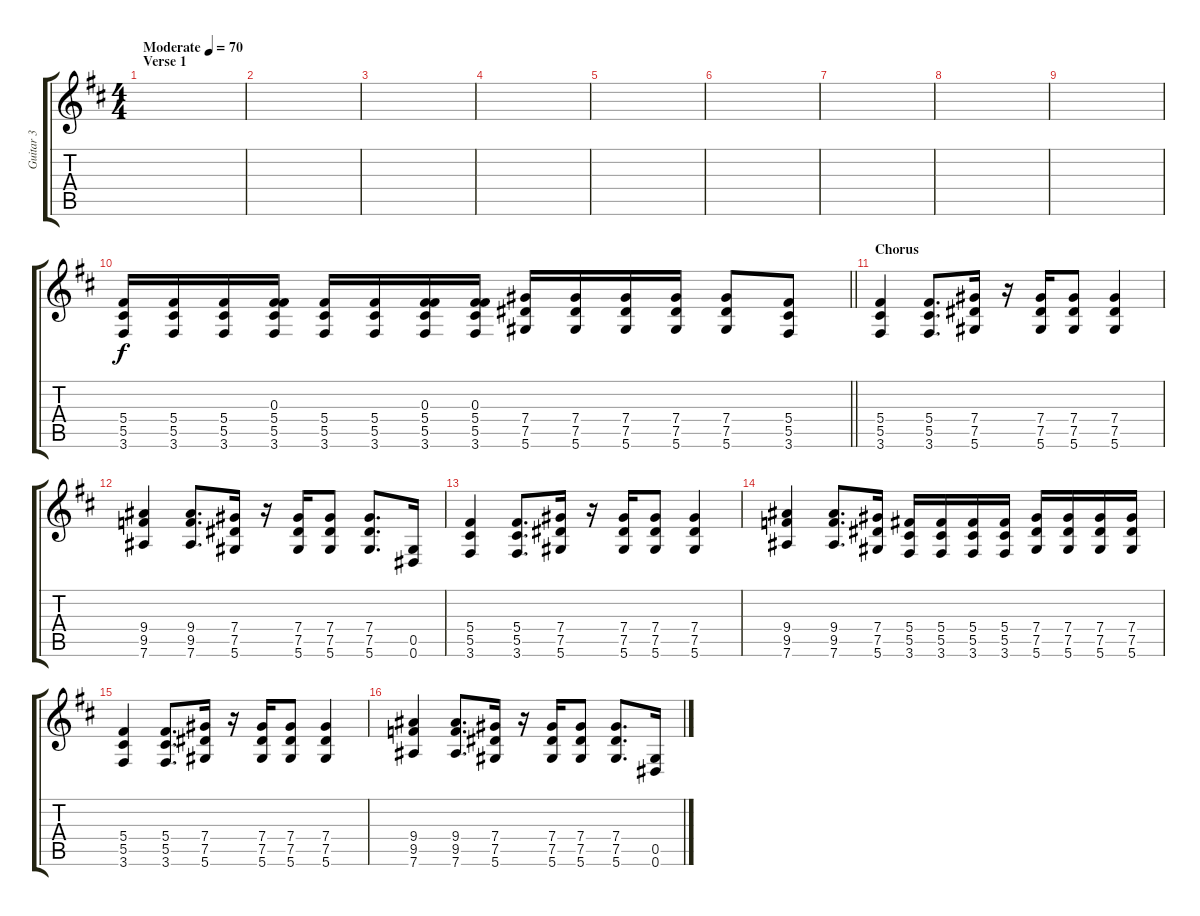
\track ("Guitar 3" "Guitar 3") {instrument distortionguitar}
\staff {score tabs}
\tuning (Eb4 Bb3 Gb3 Db3 Ab2 Eb2) {hide}
\ts (4 4)
\section ("" "Verse 1")
\tempo (70 "Moderate")
\clef g2
\ks d
|
|
|
|
|
|
|
|
|
\barLineRight lightlight
(5.4 5.5 3.6).16 (5.4 5.5 3.6).16 (5.4 5.5 3.6).16 (0.3 5.4 5.5 3.6).16 (5.4 5.5 3.6).16 (5.4 5.5 3.6).16 (0.3 5.4 5.5 3.6).16 (0.3 5.4 5.5 3.6).16 (7.4 7.5 5.6).16 (7.4 7.5 5.6).16 (7.4 7.5 5.6).16 (7.4 7.5 5.6).16 (7.4 7.5 5.6).8 (5.4 5.5 3.6).8 |
\section ("" "Chorus")
(5.4 5.5 3.6).4 (5.4 5.5 3.6).8{d} (7.4 7.5 5.6).16 r.16 (7.4 7.5 5.6).16 (7.4 7.5 5.6).8 (7.4 7.5 5.6).4 |
(9.4 9.5 7.6).4 (9.4 9.5 7.6).8{d} (7.4 7.5 5.6).16 r.16 (7.4 7.5 5.6).16 (7.4 7.5 5.6).8 (7.4 7.5 5.6).8{d} (0.5 0.6).16 |
(5.4 5.5 3.6).4 (5.4 5.5 3.6).8{d} (7.4 7.5 5.6).16 r.16 (7.4 7.5 5.6).16 (7.4 7.5 5.6).8 (7.4 7.5 5.6).4 |
(9.4 9.5 7.6).4 (9.4 9.5 7.6).8{d} (7.4 7.5 5.6).16 (5.4 5.5 3.6).16 (5.4 5.5 3.6).16 (5.4 5.5 3.6).16 (5.4 5.5 3.6).16 (7.4 7.5 5.6).16 (7.4 7.5 5.6).16 (7.4 7.5 5.6).16 (7.4 7.5 5.6).16 |
(5.4 5.5 3.6).4 (5.4 5.5 3.6).8{d} (7.4 7.5 5.6).16 r.16 (7.4 7.5 5.6).16 (7.4 7.5 5.6).8 (7.4 7.5 5.6).4 |
(9.4 9.5 7.6).4 (9.4 9.5 7.6).8{d} (7.4 7.5 5.6).16 r.16 (7.4 7.5 5.6).16 (7.4 7.5 5.6).8 (7.4 7.5 5.6).8{d} (0.5 0.6).16
